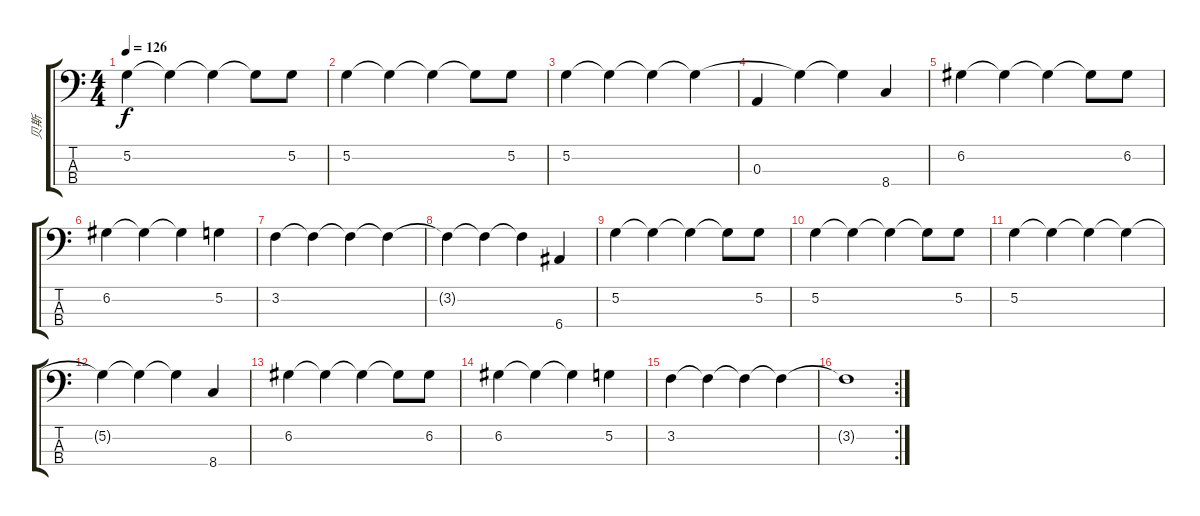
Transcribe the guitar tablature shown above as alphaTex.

\track ("贝斯" "贝斯") {instrument electricbassfinger}
\staff {score tabs}
\tuning (G2 D2 A1 E1) {hide}
\ts (4 4)
\tempo 126
\clef f4
\ks c
5.2.4{dy f} 5.2{t}.4 5.2{t}.4 5.2{t}.8 5.2.8 |
5.2.4 5.2{t}.4 5.2{t}.4 5.2{t}.8 5.2.8 |
5.2.4 5.2{t}.4 5.2{t}.4 5.2{t}.4 |
0.3.4 5.2{t}.4 5.2{t}.4 8.4.4 |
6.2.4 6.2{t}.4 6.2{t}.4 6.2{t}.8 6.2.8 |
6.2.4 6.2{t}.4 6.2{t}.4 5.2.4 |
3.2.4 3.2{t}.4 3.2{t}.4 3.2{t}.4 |
3.2{t}.4 3.2{t}.4 3.2{t}.4 6.4.4 |
5.2.4 5.2{t}.4 5.2{t}.4 5.2{t}.8 5.2.8 |
5.2.4 5.2{t}.4 5.2{t}.4 5.2{t}.8 5.2.8 |
5.2.4 5.2{t}.4 5.2{t}.4 5.2{t}.4 |
5.2{t}.4 5.2{t}.4 5.2{t}.4 8.4.4 |
6.2.4 6.2{t}.4 6.2{t}.4 6.2{t}.8 6.2.8 |
6.2.4 6.2{t}.4 6.2{t}.4 5.2.4 |
3.2.4 3.2{t}.4 3.2{t}.4 3.2{t}.4 |
\rc 2
3.2{t}.1
